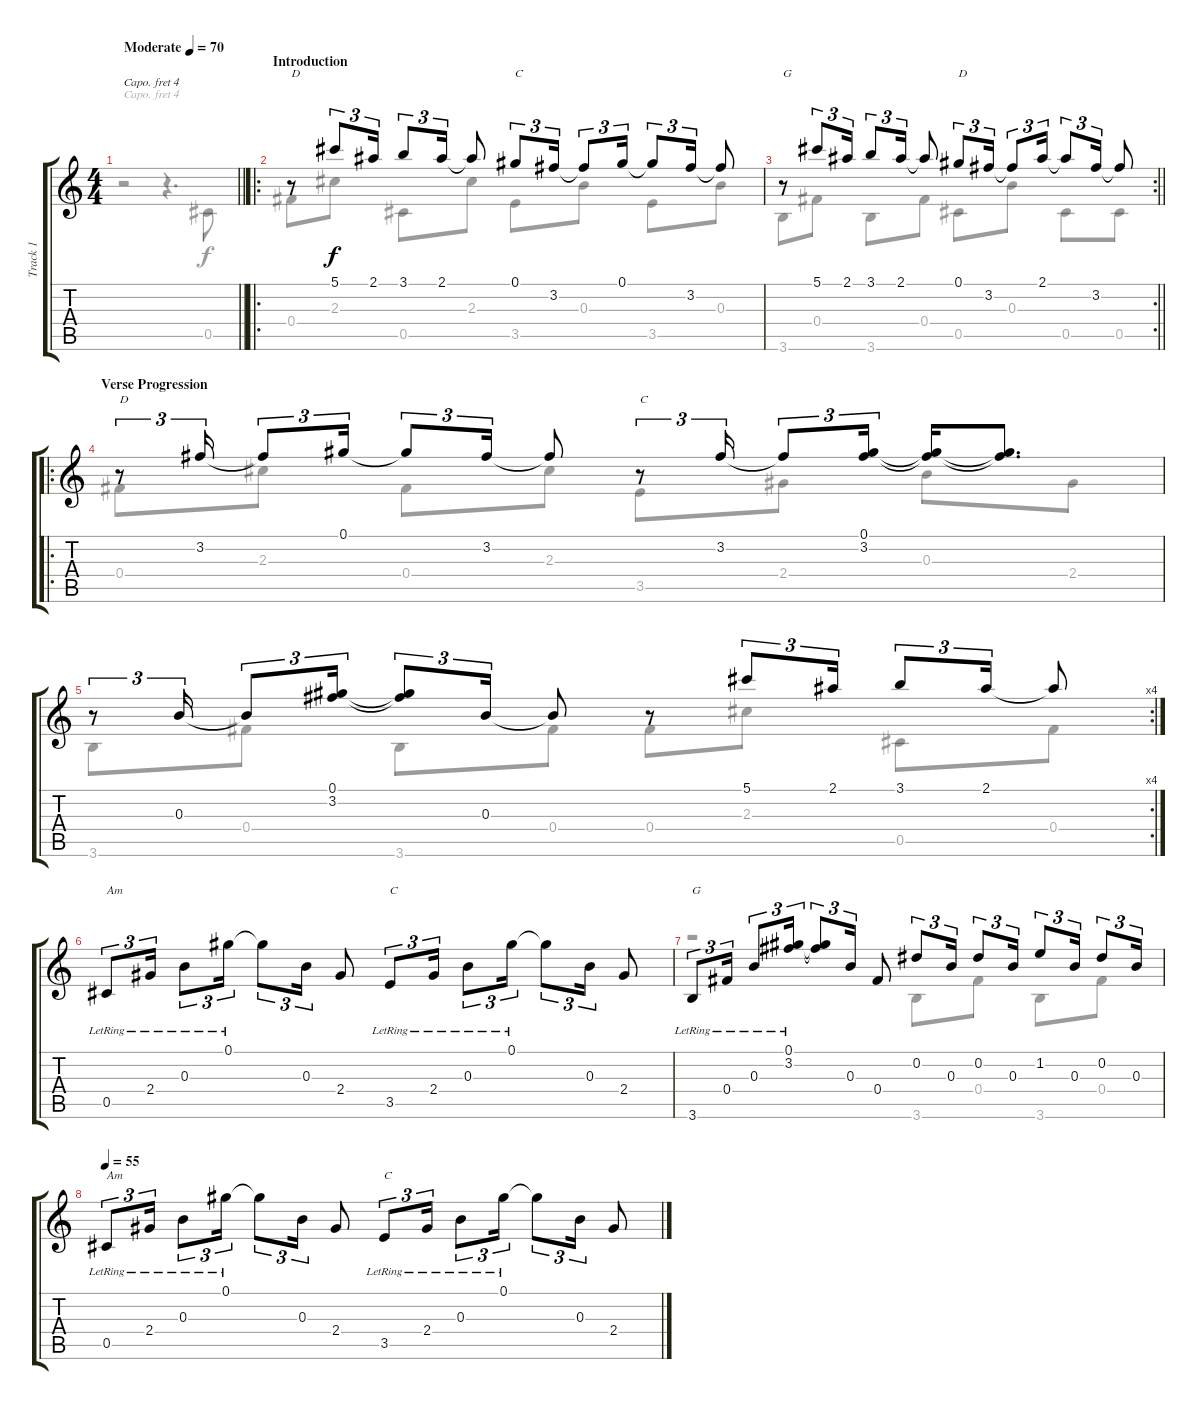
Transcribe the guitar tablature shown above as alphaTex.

\track ("Track 1" "Track 1") {instrument acousticguitarsteel}
\staff {score tabs}
\capo 4
\tuning (E4 B3 G3 D3 A2 E2) {hide}
\voice
\ts (4 4)
\tempo (70 "Moderate")
\clef g2
\barLineRight lightlight
\ks c
|
\ro
\section ("" "Introduction")
r.8{txt "D"} 5.1.8{tu (3 2)} 2.1.16{tu (3 2)} 3.1.8{tu (3 2)} 2.1.16{tu (3 2)} 2.1{t}.8 0.1.8{tu (3 2) txt "C"} 3.2.16{tu (3 2)} 3.2{t}.8{tu (3 2)} 0.1.16{tu (3 2)} 0.1{t}.8{tu (3 2)} 3.2.16{tu (3 2)} 3.2{t}.8 |
\rc 2
\barLineRight lightlight
r.8{txt "G"} 5.1.8{tu (3 2)} 2.1.16{tu (3 2)} 3.1.8{tu (3 2)} 2.1.16{tu (3 2)} 2.1{t}.8 0.1.8{tu (3 2) txt "D"} 3.2.16{tu (3 2)} 3.2{t}.8{tu (3 2)} 2.1.16{tu (3 2)} 2.1{t}.8{tu (3 2)} 3.2.16{tu (3 2)} 3.2{t}.8 |
\ro
\section ("" "Verse Progression")
r.8{tu (3 2) txt "D"} 3.2.16{tu (3 2)} 3.2{t}.8{tu (3 2)} 0.1.16{tu (3 2)} 0.1{t}.8{tu (3 2)} 3.2.16{tu (3 2)} 3.2{t}.8 r.8{tu (3 2) txt "C"} 3.2.16{tu (3 2)} 3.2{t}.8{tu (3 2)} (0.1 3.2).16{tu (3 2)} (0.1{t} 3.2{t}).16 (0.1{t} 3.2{t}).8{d} |
\rc 4
r.8{tu (3 2)} 0.3.16{tu (3 2)} 0.3{t}.8{tu (3 2)} (0.1 3.2).16{tu (3 2)} (0.1{t} 3.2{t}).8{tu (3 2)} 0.3.16{tu (3 2)} 0.3{t}.8 r.8 5.1.8{tu (3 2)} 2.1.16{tu (3 2)} 3.1.8{tu (3 2)} 2.1.16{tu (3 2)} 2.1{t}.8 |
0.5{lr}.8{tu (3 2) txt "Am"} 2.4{lr}.16{tu (3 2)} 0.3{lr}.8{tu (3 2)} 0.1{lr}.16{tu (3 2)} 0.1{t}.8{tu (3 2)} 0.3.16{tu (3 2)} 2.4.8 3.5{lr}.8{tu (3 2) txt "C"} 2.4{lr}.16{tu (3 2)} 0.3{lr}.8{tu (3 2)} 0.1{lr}.16{tu (3 2)} 0.1{t}.8{tu (3 2)} 0.3.16{tu (3 2)} 2.4.8 |
3.6{lr}.8{tu (3 2) txt "G"} 0.4{lr}.16{tu (3 2)} 0.3{lr}.8{tu (3 2)} (0.1{lr} 3.2).16{tu (3 2)} (0.1{t} 3.2{t}).8{tu (3 2)} 0.3.16{tu (3 2)} 0.4.8 0.2.8{tu (3 2)} 0.3.16{tu (3 2)} 0.2.8{tu (3 2)} 0.3.16{tu (3 2)} 1.2.8{tu (3 2)} 0.3.16{tu (3 2)} 0.2.8{tu (3 2)} 0.3.16{tu (3 2)} |
\tempo 55
0.5{lr}.8{tu (3 2) txt "Am"} 2.4{lr}.16{tu (3 2)} 0.3{lr}.8{tu (3 2)} 0.1{lr}.16{tu (3 2)} 0.1{t}.8{tu (3 2)} 0.3.16{tu (3 2)} 2.4.8 3.5{lr}.8{tu (3 2) txt "C"} 2.4{lr}.16{tu (3 2)} 0.3{lr}.8{tu (3 2)} 0.1{lr}.16{tu (3 2)} 0.1{t}.8{tu (3 2)} 0.3.16{tu (3 2)} 2.4.8
\voice
\clef g2
\ottava regular
\simile none
\barLineRight lightlight
\ks c
r.2{dy f} r.4{d} 0.5.8 |
0.4.8 2.3.8 0.5.8 2.3.8 3.5.8 0.3.8 3.5.8 0.3.8 |
\barLineRight lightlight
3.6.8 0.4.8 3.6.8 0.4.8 0.5.8 0.3.8 0.5.8 0.5.8 |
0.4.8 2.3.8 0.4.8 2.3.8 3.5.8 2.4.8 0.3.8 2.4.8 |
3.6.8 0.4.8 3.6.8 0.4.8 0.4.8 2.3.8 0.5.8 0.4.8 |
|
r.2 3.6.8 0.4.8 3.6.8 0.4.8 |
